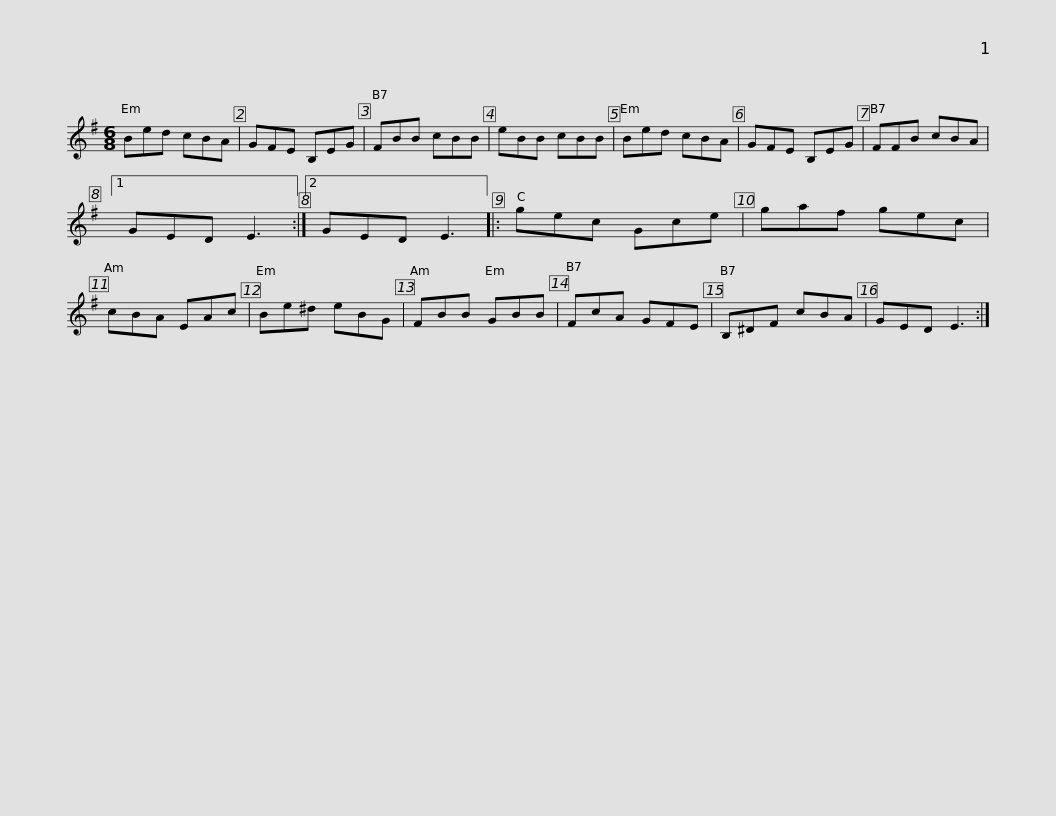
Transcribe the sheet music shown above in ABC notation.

X:1
L:1/8
M:6/8
I:linebreak $
K:Emin
V:1 treble
V:1
 Bed cBA | GFE B,EG | FBB cBB | eBB cBB | Bed cBA | %5
 GFE B,EG | FFB cBA |1$ GED E3 :|2 GED E3 |: gec Gce | %10
 gaf gec | cBA EAc | Be^d eBG | FBB GBB |$ FcA GFE | %15
 B,^DF cBA | GED E3 :| %17
